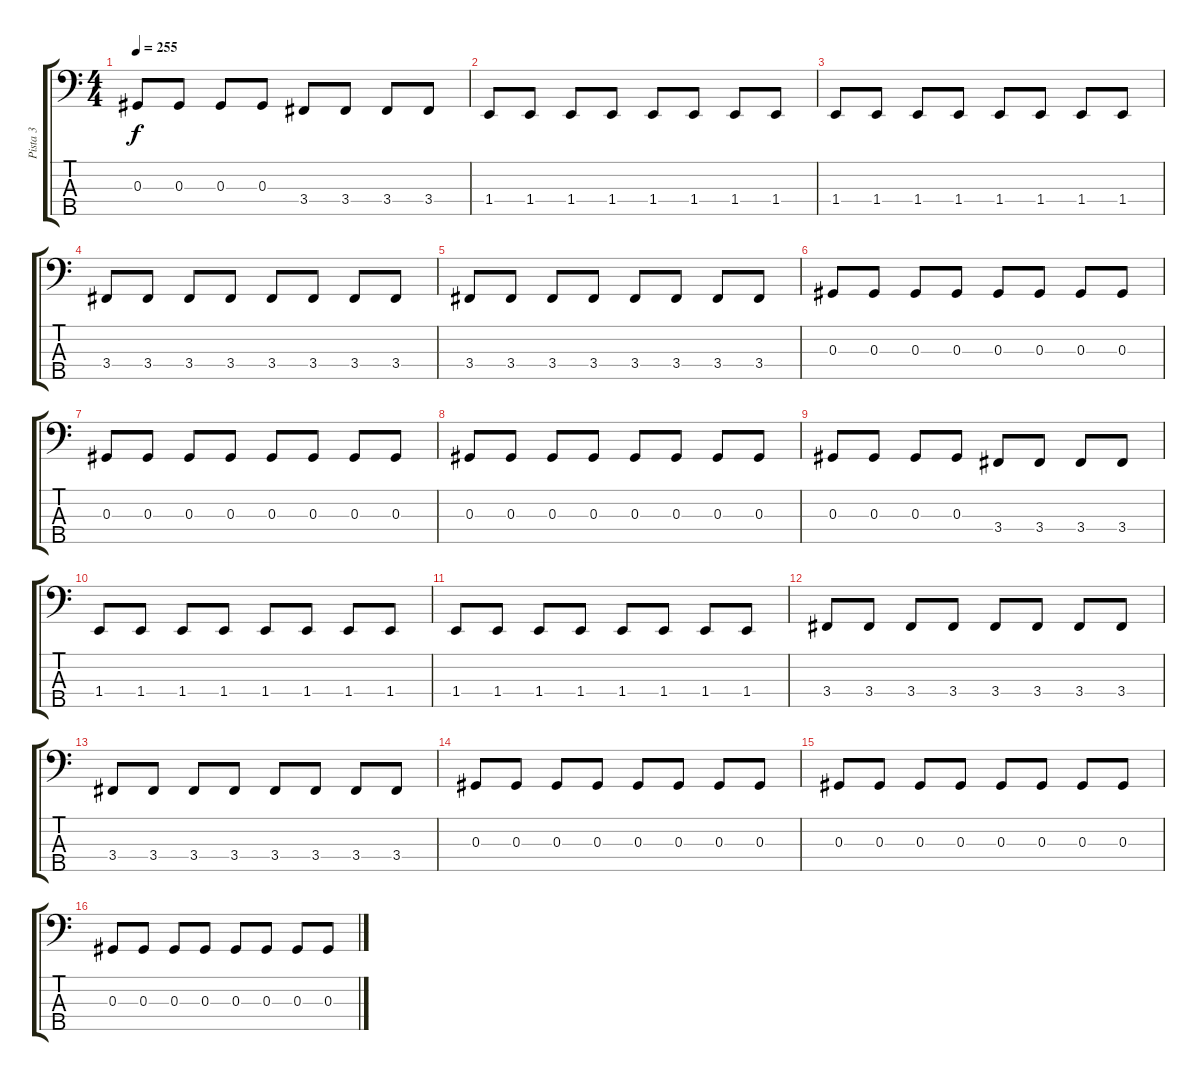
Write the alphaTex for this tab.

\track ("Pista 3" "Pista 3") {instrument electricbassfinger}
\staff {score tabs}
\tuning (Gb2 Db2 Ab1 Eb1 Bb0) {hide}
\ts (4 4)
\tempo 255
\clef f4
\ks c
0.3.8{dy f} 0.3.8 0.3.8 0.3.8 3.4.8 3.4.8 3.4.8 3.4.8 |
1.4.8 1.4.8 1.4.8 1.4.8 1.4.8 1.4.8 1.4.8 1.4.8 |
1.4.8 1.4.8 1.4.8 1.4.8 1.4.8 1.4.8 1.4.8 1.4.8 |
3.4.8 3.4.8 3.4.8 3.4.8 3.4.8 3.4.8 3.4.8 3.4.8 |
3.4.8 3.4.8 3.4.8 3.4.8 3.4.8 3.4.8 3.4.8 3.4.8 |
0.3.8 0.3.8 0.3.8 0.3.8 0.3.8 0.3.8 0.3.8 0.3.8 |
0.3.8 0.3.8 0.3.8 0.3.8 0.3.8 0.3.8 0.3.8 0.3.8 |
0.3.8 0.3.8 0.3.8 0.3.8 0.3.8 0.3.8 0.3.8 0.3.8 |
0.3.8 0.3.8 0.3.8 0.3.8 3.4.8 3.4.8 3.4.8 3.4.8 |
1.4.8 1.4.8 1.4.8 1.4.8 1.4.8 1.4.8 1.4.8 1.4.8 |
1.4.8 1.4.8 1.4.8 1.4.8 1.4.8 1.4.8 1.4.8 1.4.8 |
3.4.8 3.4.8 3.4.8 3.4.8 3.4.8 3.4.8 3.4.8 3.4.8 |
3.4.8 3.4.8 3.4.8 3.4.8 3.4.8 3.4.8 3.4.8 3.4.8 |
0.3.8 0.3.8 0.3.8 0.3.8 0.3.8 0.3.8 0.3.8 0.3.8 |
0.3.8 0.3.8 0.3.8 0.3.8 0.3.8 0.3.8 0.3.8 0.3.8 |
0.3.8 0.3.8 0.3.8 0.3.8 0.3.8 0.3.8 0.3.8 0.3.8
